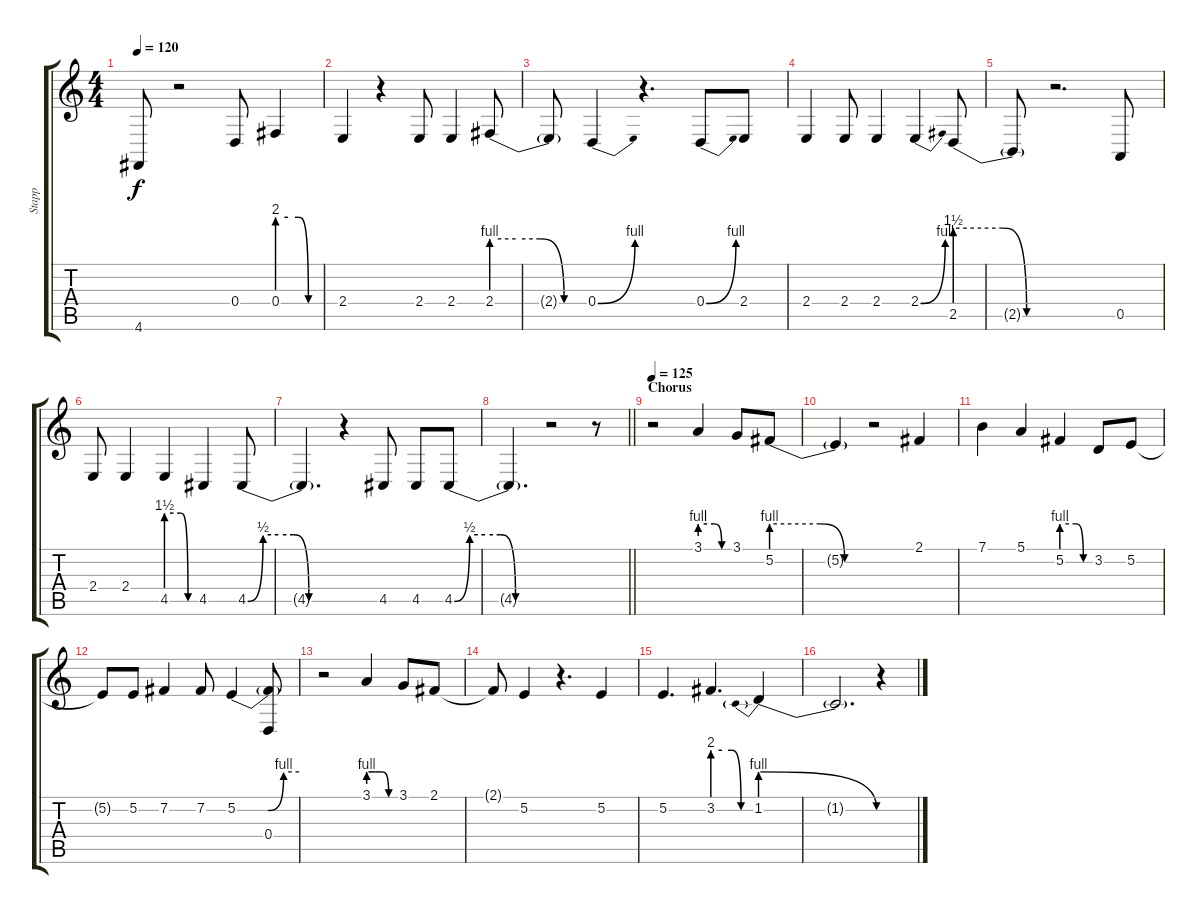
\track ("Stapp" "Stapp") {instrument cello}
\staff {score tabs}
\tuning (E4 B3 G3 D3 A2 D2) {hide}
\ts (4 4)
\tempo 120
\clef g2
\ks c
4.6{t}.8{dy f} r.2 0.4.8 0.4{be (custom 0 8 15 8 30 8 44 0 60 0)}.4 |
2.4.4 r.4 2.4.8 2.4.4 2.4{be (custom 0 4 15 4 30 4 45 0 60 0)}.8 |
2.4{t}.8 0.4{be (bend 0 0 60 4)}.4 r.4{d} 0.4{be (bend 0 0 60 4)}.8 2.4.8 |
2.4.4 2.4.8 2.4.4 2.4{be (bend 0 0 60 4)}.4 2.5{be (custom 0 6 30 6 45 0 60 0)}.8 |
2.5{t}.8 r.2{d} 0.5.8 |
2.4.8 2.4.4 4.5{be (custom 0 6 15 6 30 6 45 0 60 0)}.4 4.5.4 4.5{be (custom 0 0 10 2 20 2 30 2 40 0 60 0)}.8 |
4.5{t}.4{d} r.4 4.5.8 4.5.8 4.5{be (custom 0 0 10 2 20 2 30 2 40 0 60 0)}.8 |
\barLineRight lightlight
4.5{t}.4{d} r.2 r.8 |
\section ("" "Chorus")
\tempo 125
r.2{volume 16} 3.1{be (custom 0 4 15 4 30 4 45 0 60 0)}.4 3.1.8 5.2{be (custom 0 4 30 4 45 0 60 0)}.8 |
5.2{t}.4 r.2 2.1.4 |
7.1.4 5.1.4 5.2{be (custom 0 4 30 4 45 0 60 0)}.4 3.2.8 5.2.8 |
5.2{t}.8 5.2.8 7.2.4 7.2.8 5.2{be (custom 0 0 30 0 45 4 60 4)}.4 (5.2{t} 0.4).8 |
r.2 3.1{be (custom 0 4 15 4 30 4 45 0 60 0)}.4 3.1.8 2.1.8 |
2.1{t}.8 5.2.4 r.4{d} 5.2.4 |
5.2.4{d} 3.2{be (custom 0 8 15 8 30 8 45 0 60 0)}.4{d} 1.2{be (prebendrelease 0 4 60 0)}.4 |
1.2{t}.2{d} r.4
